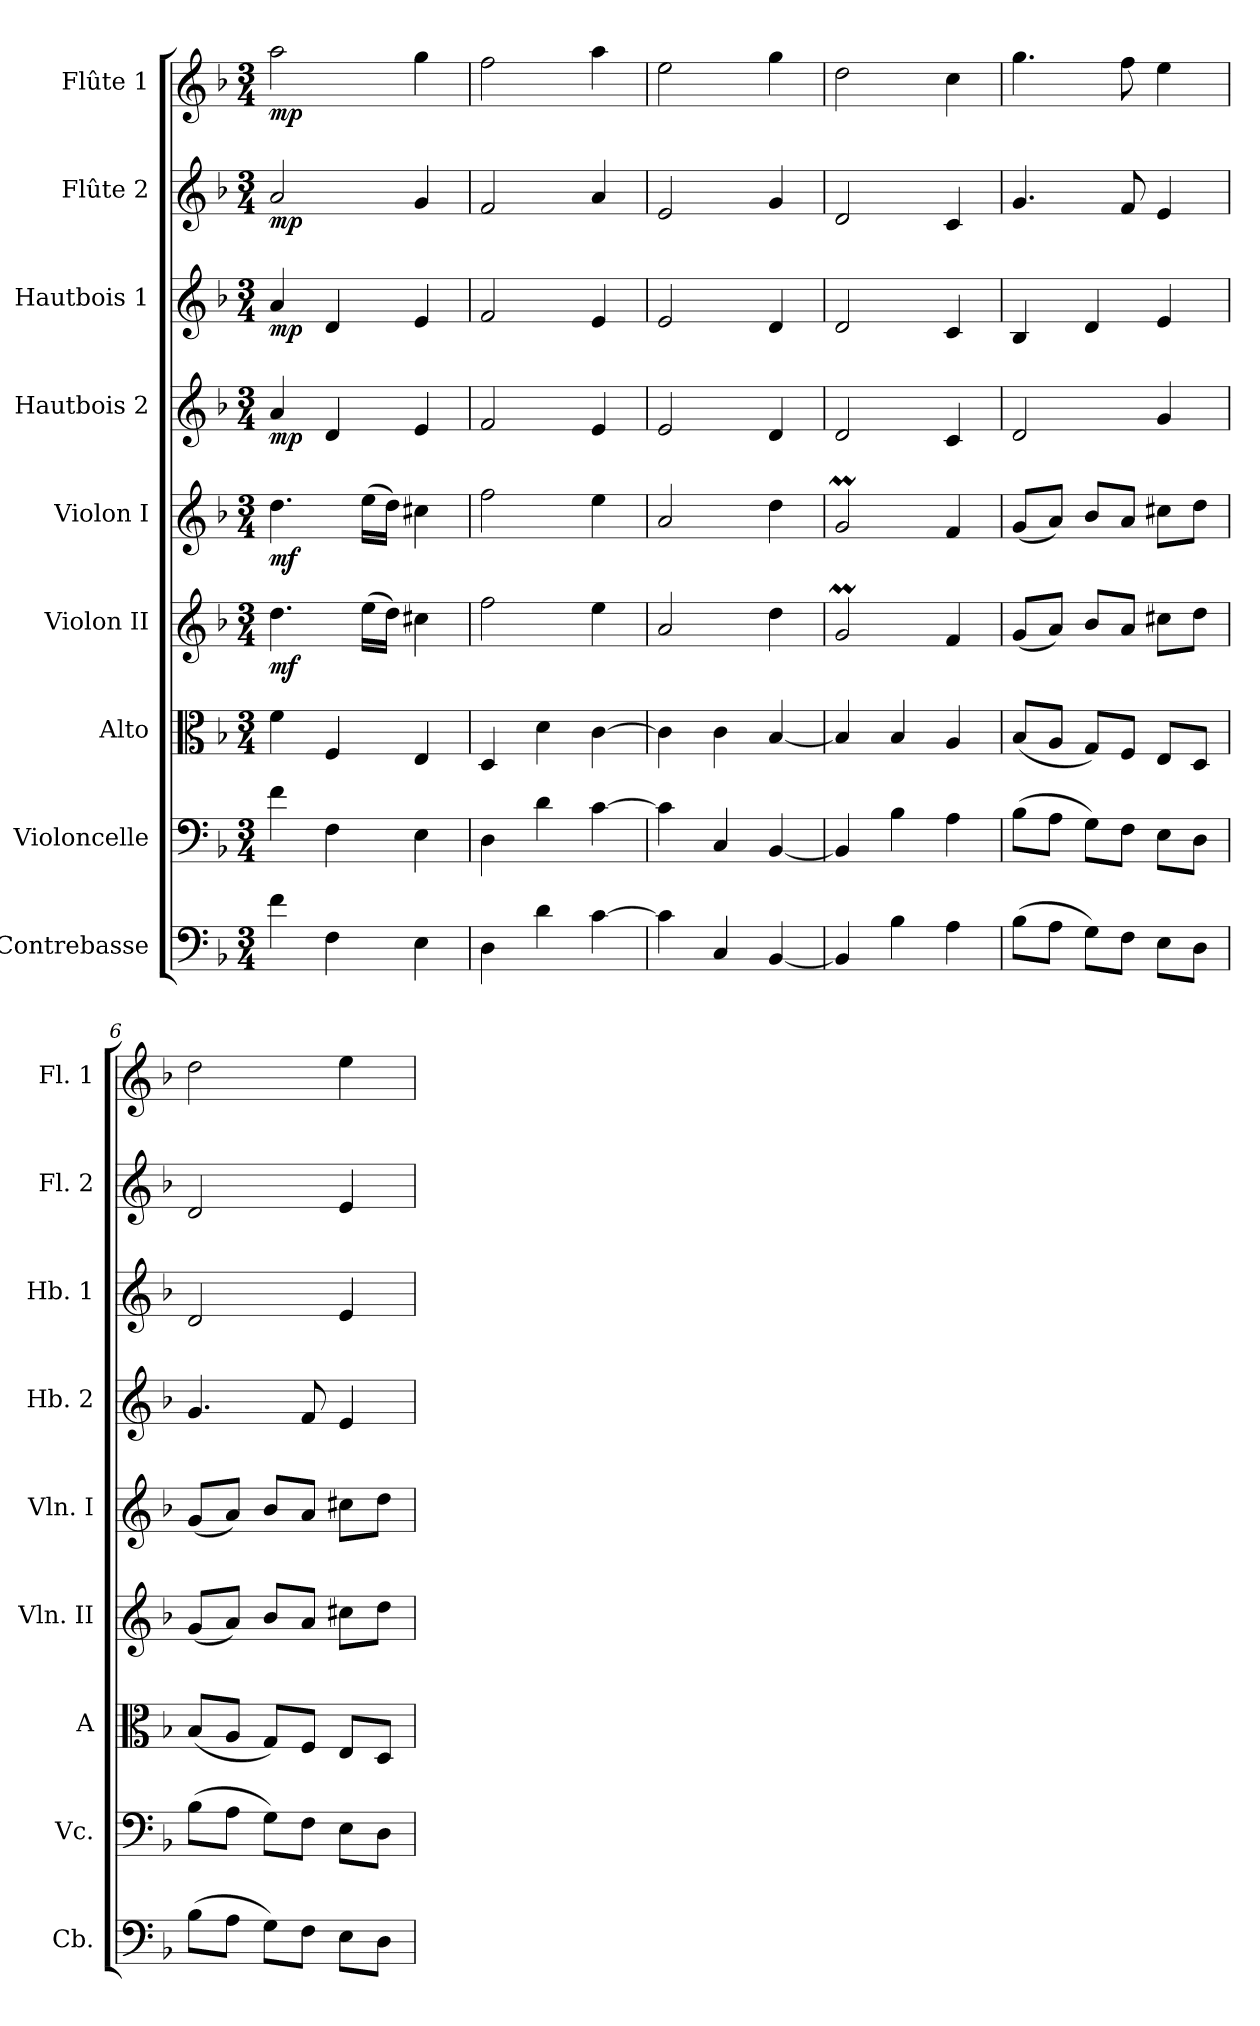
**kern	**kern	**kern	**kern	**dynam	**kern	**dynam	**kern	**dynam	**kern	**dynam	**kern	**dynam	**kern	**dynam
*part9	*part8	*part7	*part6	*part6	*part5	*part5	*part4	*part4	*part3	*part3	*part2	*part2	*part1	*part1
*staff9	*staff8	*staff7	*staff6	*staff6	*staff5	*staff5	*staff4	*staff4	*staff3	*staff3	*staff2	*staff2	*staff1	*staff1
*I"Contrebasse	*I"Violoncelle	*I"Alto	*I"Violon II	*	*I"Violon I	*	*I"Hautbois 2	*	*I"Hautbois 1	*	*I"Flûte 2	*	*I"Flûte 1	*
*I'Cb.	*I'Vc.	*I'A	*I'Vln. II	*	*I'Vln. I	*	*I'Hb. 2	*	*I'Hb. 1	*	*I'Fl. 2	*	*I'Fl. 1	*
*clefF4	*clefF4	*clefC3	*clefG2	*	*clefG2	*	*clefG2	*	*clefG2	*	*clefG2	*	*clefG2	*
*ITrd7c12	*	*	*	*	*	*	*	*	*	*	*	*	*	*
*k[b-]	*k[b-]	*k[b-]	*k[b-]	*	*k[b-]	*	*k[b-]	*	*k[b-]	*	*k[b-]	*	*k[b-]	*
*d:	*d:	*d:	*d:	*	*d:	*	*d:	*	*d:	*	*d:	*	*d:	*
*M3/4	*M3/4	*M3/4	*M3/4	*	*M3/4	*	*M3/4	*	*M3/4	*	*M3/4	*	*M3/4	*
=1	=1	=1	=1	=1	=1	=1	=1	=1	=1	=1	=1	=1	=1	=1
!	!	!	!	!LO:DY:b	!	!LO:DY:b	!	!LO:DY:b	!	!LO:DY:b	!	!LO:DY:b	!	!LO:DY:b
4F\	4f\	4f\	4.dd\	mf	4.dd\	mf	4a/	mp	4a/	mp	2a/	mp	2aa\	mp
4FF\	4F\	4F/	.	.	.	.	4d/	.	4d/	.	.	.	.	.
.	.	.	(>16ee\LL	.	(>16ee\LL	.	.	.	.	.	.	.	.	.
.	.	.	16dd\JJ)	.	16dd\JJ)	.	.	.	.	.	.	.	.	.
4EE\	4E\	4E/	4cc#X\	.	4cc#X\	.	4e/	.	4e/	.	4g/	.	4gg\	.
=2	=2	=2	=2	=2	=2	=2	=2	=2	=2	=2	=2	=2	=2	=2
4DD\	4D\	4D/	2ff\	.	2ff\	.	2f/	.	2f/	.	2f/	.	2ff\	.
4D\	4d\	4d\	.	.	.	.	.	.	.	.	.	.	.	.
[4C\	[4c\	[4c\	4ee\	.	4ee\	.	4e/	.	4e/	.	4a/	.	4aa\	.
=3	=3	=3	=3	=3	=3	=3	=3	=3	=3	=3	=3	=3	=3	=3
4C\]	4c\]	4c\]	2a/	.	2a/	.	2e/	.	2e/	.	2e/	.	2ee\	.
4CC/	4C/	4c\	.	.	.	.	.	.	.	.	.	.	.	.
[4BBB-/	[4BB-/	[4B-/	4dd\	.	4dd\	.	4d/	.	4d/	.	4g/	.	4gg\	.
=4	=4	=4	=4	=4	=4	=4	=4	=4	=4	=4	=4	=4	=4	=4
4BBB-/]	4BB-/]	4B-/]	2gM/	.	2gM/	.	2d/	.	2d/	.	2d/	.	2dd\	.
4BB-\	4B-\	4B-/	.	.	.	.	.	.	.	.	.	.	.	.
4AA\	4A\	4A/	4f/	.	4f/	.	4c/	.	4c/	.	4c/	.	4cc\	.
!!LO:PB:g=z
=5	=5	=5	=5	=5	=5	=5	=5	=5	=5	=5	=5	=5	=5	=5
(>8BB-\L	(>8B-\L	(<8B-/L	(<8g/L	.	(<8g/L	.	2d/	.	4B-/	.	4.g/	.	4.gg\	.
8AA\J	8A\J	8A/J	8a/J)	.	8a/J)	.	.	.	.	.	.	.	.	.
8GG\L)	8G\L)	8G/L)	8b-/L	.	8b-/L	.	.	.	4d/	.	.	.	.	.
8FF\J	8F\J	8F/J	8a/J	.	8a/J	.	.	.	.	.	8f/	.	8ff\	.
8EE\L	8E\L	8E/L	8cc#X\L	.	8cc#X\L	.	4g/	.	4e/	.	4e/	.	4ee\	.
8DD\J	8D\J	8D/J	8dd\J	.	8dd\J	.	.	.	.	.	.	.	.	.
=6	=6	=6	=6	=6	=6	=6	=6	=6	=6	=6	=6	=6	=6	=6
(>8BB-\L	(>8B-\L	(<8B-/L	(<8g/L	.	(<8g/L	.	4.g/	.	2d/	.	2d/	.	2dd\	.
8AA\J	8A\J	8A/J	8a/J)	.	8a/J)	.	.	.	.	.	.	.	.	.
8GG\L)	8G\L)	8G/L)	8b-/L	.	8b-/L	.	.	.	.	.	.	.	.	.
8FF\J	8F\J	8F/J	8a/J	.	8a/J	.	8f/	.	.	.	.	.	.	.
8EE\L	8E\L	8E/L	8cc#X\L	.	8cc#X\L	.	4e/	.	4e/	.	4e/	.	4ee\	.
8DD\J	8D\J	8D/J	8dd\J	.	8dd\J	.	.	.	.	.	.	.	.	.
=	=	=	=	=	=	=	=	=	=	=	=	=	=	=
*-	*-	*-	*-	*-	*-	*-	*-	*-	*-	*-	*-	*-	*-	*-
